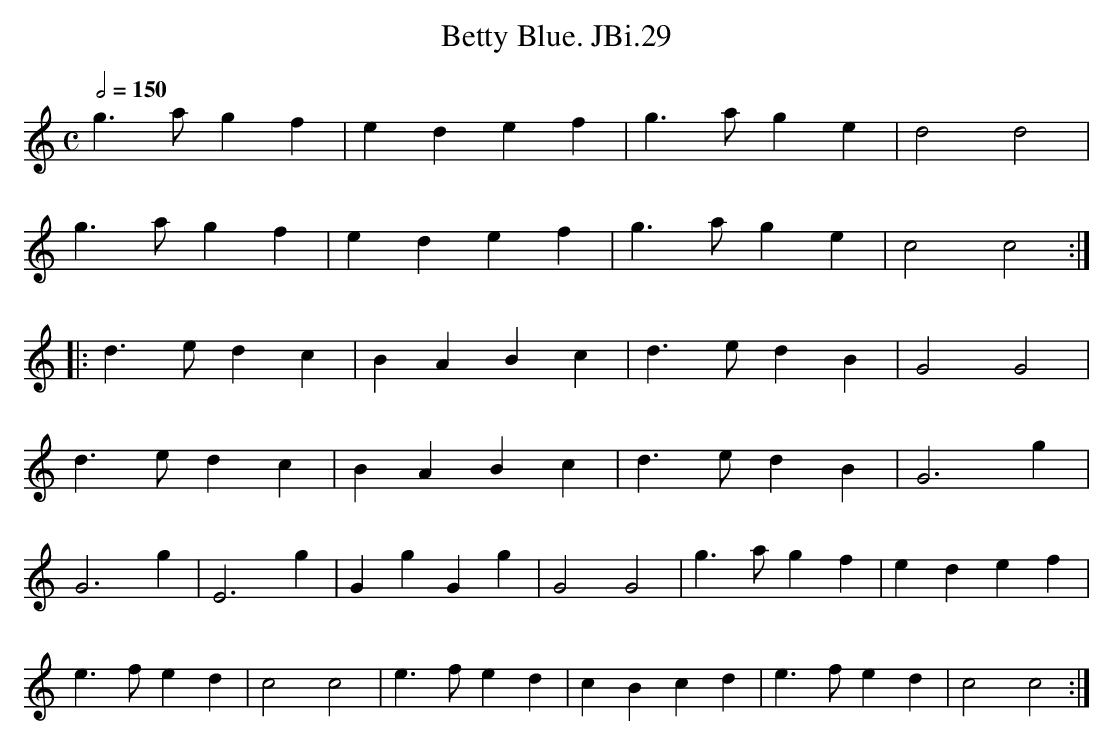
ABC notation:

X:1
T:Betty Blue. JBi.29
M:C
L:1/4
Q:1/2=150
K:C
g>agf|edef|g>age|d2d2|
g>agf|edef|g>age|c2c2:|
|:d>edc|BABc|d>edB|G2G2|
d>edc|BABc|d>edB|G3g|
G3g|E3g|GgGg|G2G2|g>agf|edef|
e>fed|c2c2|e>fed|cBcd|e>fed|c2c2:|
